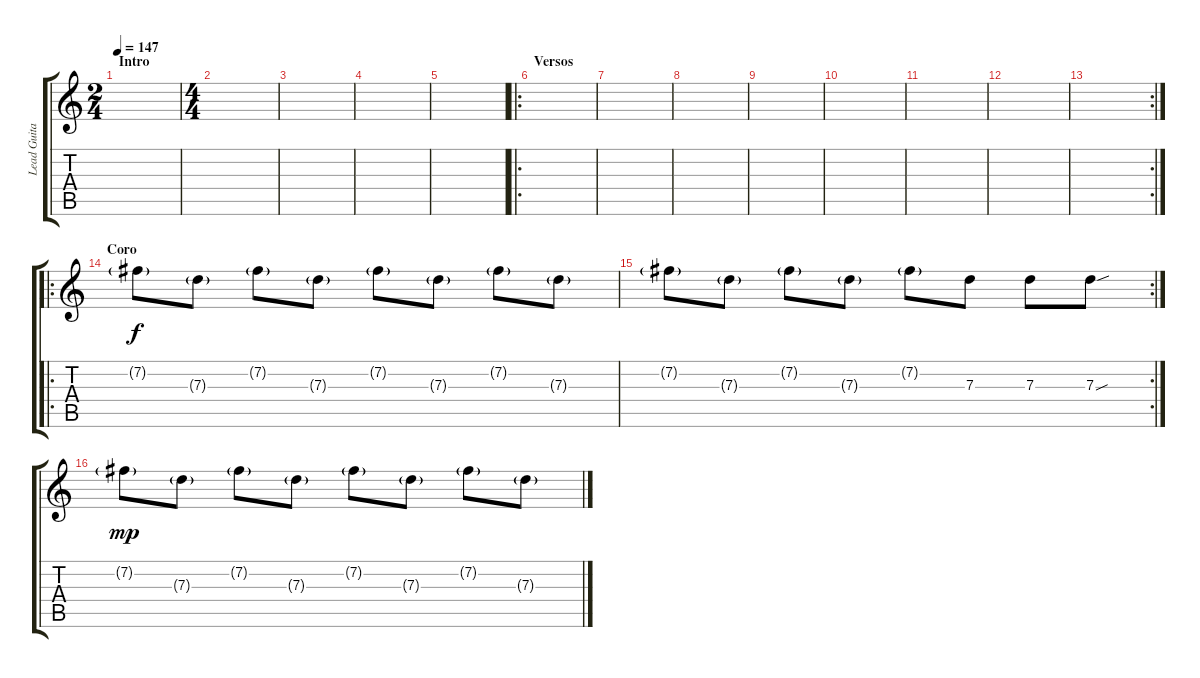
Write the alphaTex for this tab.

\track ("Lead Guitar" "Lead Guita") {instrument distortionguitar}
\staff {score tabs}
\tuning (E4 B3 G3 D3 A2 E2) {hide}
\ts (2 4)
\section ("" "Intro")
\tempo 147
\clef g2
\ks c
|
\ts (4 4)
|
|
|
|
\ro
\section ("" "Versos")
|
|
|
|
|
|
|
\rc 2
|
\ro
\section ("" "Coro")
7.2{g}.8 7.3{g}.8 7.2{g}.8 7.3{g}.8 7.2{g}.8 7.3{g}.8 7.2{g}.8 7.3{g}.8 |
\rc 2
7.2{g}.8 7.3{g}.8 7.2{g}.8 7.3{g}.8 7.2{g}.8 7.3.8{dy f} 7.3.8 7.3{sou}.8 |
7.2{g}.8{dy mp} 7.3{g}.8 7.2{g}.8 7.3{g}.8 7.2{g}.8 7.3{g}.8 7.2{g}.8 7.3{g}.8
